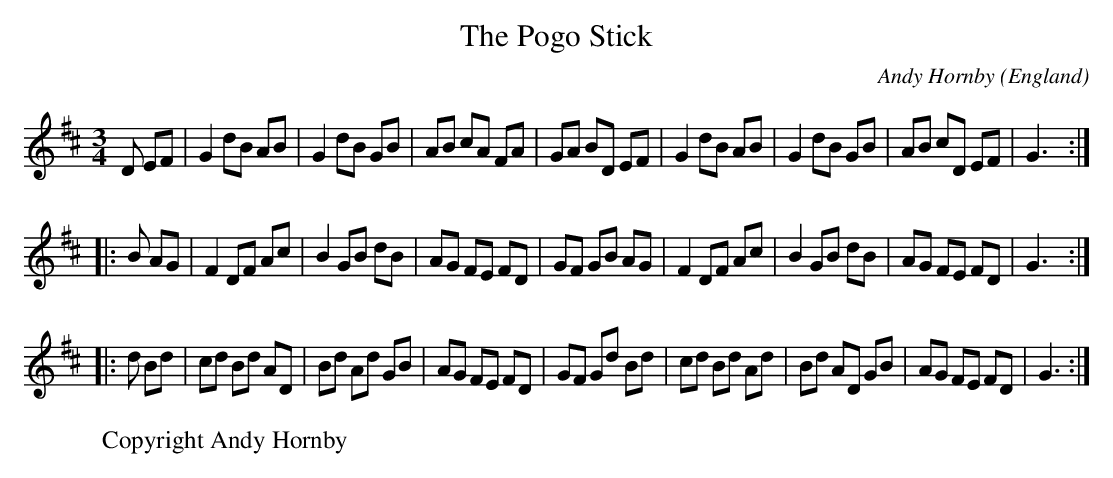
X:1
T:Pogo Stick, The
O:England
M:3/4
C:Andy Hornby
K:D
D EF|\
G2 dB AB|G2 dB GB|AB cA FA|GA BD EF|\
G2 dB AB|G2 dB GB|AB cD EF| G3 :|
|: B AG |\
F2 DF Ac|B2 GB dB|AG FE FD|GF GB AG|\
F2 DF Ac|B2 GB dB|AG FE FD|G3 :|
|: d Bd|\
cd Bd AD|Bd Ad GB|AG FE FD|GF Gd Bd|\
cd Bd Ad|Bd AD GB|AG FE FD|G3:|
W:Copyright Andy Hornby
